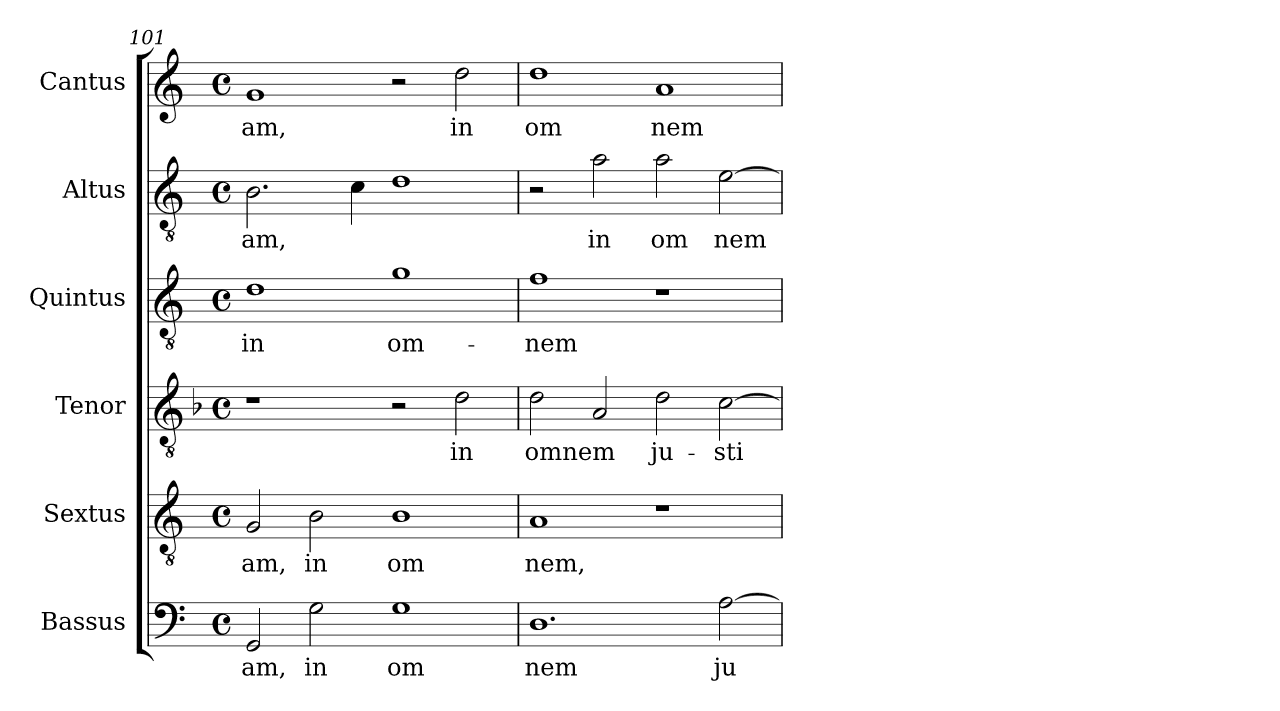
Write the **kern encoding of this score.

**kern	**text	**kern	**text	**kern	**text	**kern	**text	**kern	**text	**kern	**text
*part6	*part6	*part5	*part5	*part4	*part4	*part3	*part3	*part2	*part2	*part1	*part1
*staff6	*staff6	*staff5	*staff5	*staff4	*staff4	*staff3	*staff3	*staff2	*staff2	*staff1	*staff1
*I"Bassus	*	*I"Sextus	*	*I"Tenor	*	*I"Quintus	*	*I"Altus	*	*I"Cantus	*
*clefF4	*	*clefGv2	*	*clefGv2	*	*clefGv2	*	*clefGv2	*	*clefG2	*
*	*	*	*	*k[b-]	*	*	*	*	*	*	*
*	*	*	*	*F:	*	*	*	*	*	*	*
*M4/4	*	*M4/4	*	*M4/4	*	*M4/4	*	*M4/4	*	*M4/4	*
*met(c)	*	*met(c)	*	*met(c)	*	*met(c)	*	*met(c)	*	*met(c)	*
=101	=101	=101	=101	=101	=101	=101	=101	=101	=101	=101	=101
!	!LO:LY:b:cj	!	!LO:LY:b:cj	!	!	!	!LO:LY:b:cj	!	!LO:LY:b	!	!LO:LY:b:cj
2GG/	am,	2G/	am,	1r	.	1d	in	2.B\	am,	1g	-am,
!	!LO:LY:b:cj	!	!LO:LY:b:cj	!	!	!	!	!	!	!	!
2G\	in	2B\	in	.	.	.	.	.	.	.	.
.	.	.	.	.	.	.	.	4c\	.	.	.
!	!LO:LY:b:cj	!	!LO:LY:b:cj	!	!	!	!LO:LY:b:cj	!	!	!	!
1G	om	1B	om	2r	.	1g	om-	1d	.	2r	.
!	!	!	!	!	!LO:LY:b:cj	!	!	!	!	!	!LO:LY:b:cj
.	.	.	.	2d\	in	.	.	.	.	2dd\	in
!!LO:LB:g=z
=102	=102	=102	=102	=102	=102	=102	=102	=102	=102	=102	=102
*	*	*	*	*k[]	*	*	*	*	*	*	*
*	*	*	*	*C:	*	*	*	*	*	*	*
!	!LO:LY:b:cj	!	!LO:LY:b:cj	!	!LO:LY:b	!	!LO:LY:b:cj	!	!	!	!LO:LY:b:cj
1.D	nem	1A	nem,	2d\	omnem	1f	-nem	2r	.	1dd	om
!	!	!	!	!	!	!	!	!	!LO:LY:b:cj	!	!
.	.	.	.	2A/	.	.	.	2a\	in	.	.
!	!	!	!	!	!LO:LY:b:cj	!	!	!	!LO:LY:b:cj	!	!LO:LY:b:cj
.	.	1r	.	2d\	ju-	1r	.	2a\	om	1a	nem
!	!LO:LY:b:cj	!	!	!	!LO:LY:b:cj	!	!	!	!LO:LY:b	!	!
[>2A\	ju	.	.	[>2c\	-sti-	.	.	[>2e\	nem	.	.
=	=	=	=	=	=	=	=	=	=	=	=
*-	*-	*-	*-	*-	*-	*-	*-	*-	*-	*-	*-
